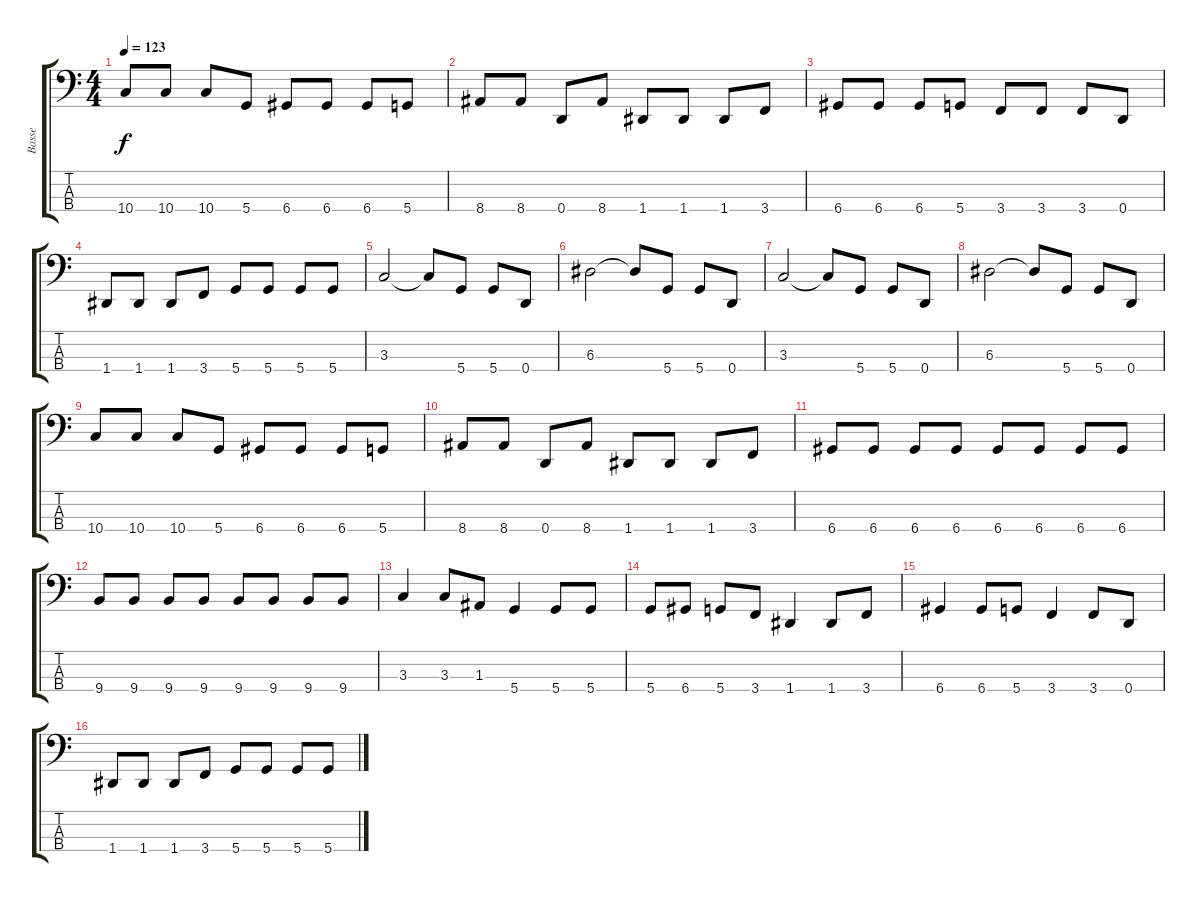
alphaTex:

\track ("Basse" "Basse") {instrument electricbassfinger}
\staff {score tabs}
\tuning (G2 D2 A1 D1) {hide}
\ts (4 4)
\tempo 123
\clef f4
\ks c
10.4.8{dy f} 10.4.8 10.4.8 5.4.8 6.4.8 6.4.8 6.4.8 5.4.8 |
8.4.8 8.4.8 0.4.8 8.4.8 1.4.8 1.4.8 1.4.8 3.4.8 |
6.4.8 6.4.8 6.4.8 5.4.8 3.4.8 3.4.8 3.4.8 0.4.8 |
1.4.8 1.4.8 1.4.8 3.4.8 5.4.8 5.4.8 5.4.8 5.4.8 |
3.3.2 3.3{t}.8 5.4.8 5.4.8 0.4.8 |
6.3.2 6.3{t}.8 5.4.8 5.4.8 0.4.8 |
3.3.2 3.3{t}.8 5.4.8 5.4.8 0.4.8 |
6.3.2 6.3{t}.8 5.4.8 5.4.8 0.4.8 |
10.4.8 10.4.8 10.4.8 5.4.8 6.4.8 6.4.8 6.4.8 5.4.8 |
8.4.8 8.4.8 0.4.8 8.4.8 1.4.8 1.4.8 1.4.8 3.4.8 |
6.4.8 6.4.8 6.4.8 6.4.8 6.4.8 6.4.8 6.4.8 6.4.8 |
9.4.8 9.4.8 9.4.8 9.4.8 9.4.8 9.4.8 9.4.8 9.4.8 |
3.3.4 3.3.8 1.3.8 5.4.4 5.4.8 5.4.8 |
5.4.8 6.4.8 5.4.8 3.4.8 1.4.4 1.4.8 3.4.8 |
6.4.4 6.4.8 5.4.8 3.4.4 3.4.8 0.4.8 |
1.4.8 1.4.8 1.4.8 3.4.8 5.4.8 5.4.8 5.4.8 5.4.8
